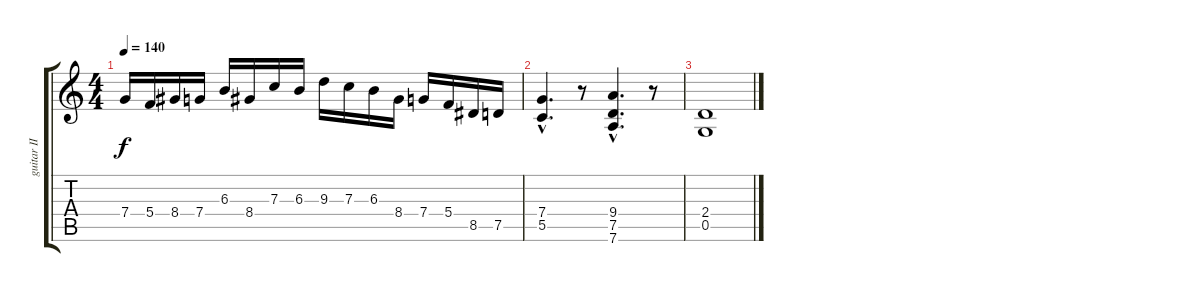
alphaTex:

\track ("guitar II" "guitar II") {instrument distortionguitar}
\staff {score tabs}
\tuning (D4 A3 F3 C3 G2 D2) {hide}
\ts (4 4)
\tempo 140
\clef g2
\ks c
7.4.16{dy f} 5.4.16 8.4.16 7.4.16 6.3.16 8.4.16 7.3.16 6.3.16 9.3.16 7.3.16 6.3.16 8.4.16 7.4.16 5.4.16 8.5.16 7.5.16 |
(7.4{hac} 5.5{hac}).4{d} r.8 (9.4{hac} 7.5{hac} 7.6{hac}).4{d} r.8 |
(2.4 0.5).1
